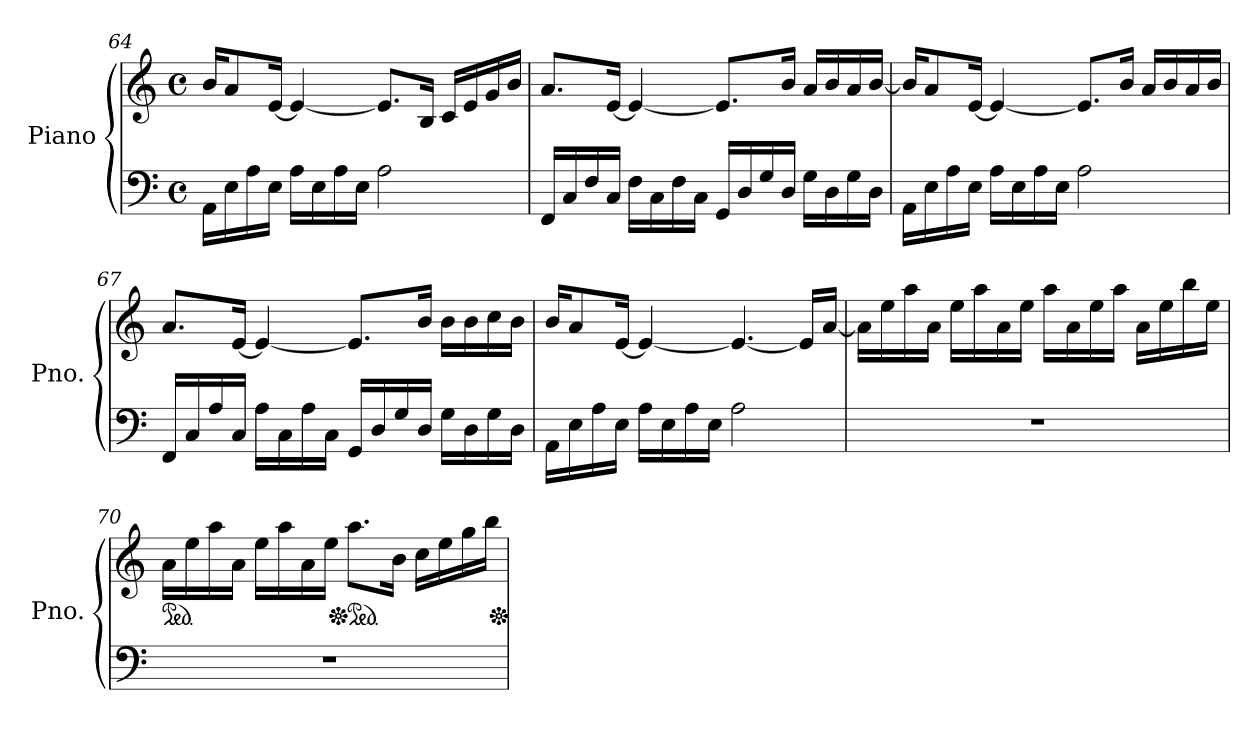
**kern	**kern
*part1	*part1
*staff2	*staff1
*I"Piano	*
*I'Pno.	*
*clefF4	*clefG2
*k[]	*k[]
*M4/4	*M4/4
*met(c)	*met(c)
=64	=64
16AA\LL	16b/KL
16E\	8a/
16A\	.
16E\JJ	[16e/Jk
16A\LL	4e/_
16E\	.
16A\	.
16E\JJ	.
2A\	8.e/L]
.	16B/Jk
.	16c/LL
.	16e/
.	16g/
.	16b/JJ
!!LO:LB:g=z
=65	=65
16FF/LL	8.a/L
16C/	.
16F/	.
16C/JJ	[16e/Jk
16F\LL	4e/_
16C\	.
16F\	.
16C\JJ	.
16GG/LL	8.e/L]
16D/	.
16G/	.
16D/JJ	16b/Jk
16G\LL	16a/LL
16D\	16b/
16G\	16a/
16D\JJ	[16b/JJ
=66	=66
16AA\LL	16b/KL]
16E\	8a/
16A\	.
16E\JJ	[16e/Jk
16A\LL	4e/_
16E\	.
16A\	.
16E\JJ	.
2A\	8.e/L]
.	16b/Jk
.	16a/LL
.	16b/
.	16a/
.	16b/JJ
=67	=67
16FF/LL	8.a/L
16C/	.
16A/	.
16C/JJ	[16e/Jk
16A\LL	4e/_
16C\	.
16A\	.
16C\JJ	.
16GG/LL	8.e/L]
16D/	.
16G/	.
16D/JJ	16b/Jk
16G\LL	16b\LL
16D\	16b\
16G\	16cc\
16D\JJ	16b\JJ
!!LO:LB:g=z
=68	=68
16AA\LL	16b/KL
16E\	8a/
16A\	.
16E\JJ	[16e/Jk
16A\LL	4e/_
16E\	.
16A\	.
16E\JJ	.
2A\	4.e/_
.	16e/LL]
.	[16a/JJ
=69	=69
1r	16a\LL]
.	16ee\
.	16aa\
.	16a\JJ
.	16ee\LL
.	16aa\
.	16a\
.	16ee\JJ
.	16aa\LL
.	16a\
.	16ee\
.	16aa\JJ
.	16a\LL
.	16ee\
.	16bb\
.	16ee\JJ
=70	=70
*	*ped
1r	16a\LL
.	16ee\
.	16aa\
.	16a\JJ
.	16ee\LL
.	16aa\
.	16a\
.	16ee\JJ
*	*Xped
*	*ped
.	8.aa\L
.	16b\Jk
.	16cc\LL
.	16ee\
.	16gg\
.	16bb\JJ
*	*Xped
=	=
*-	*-
